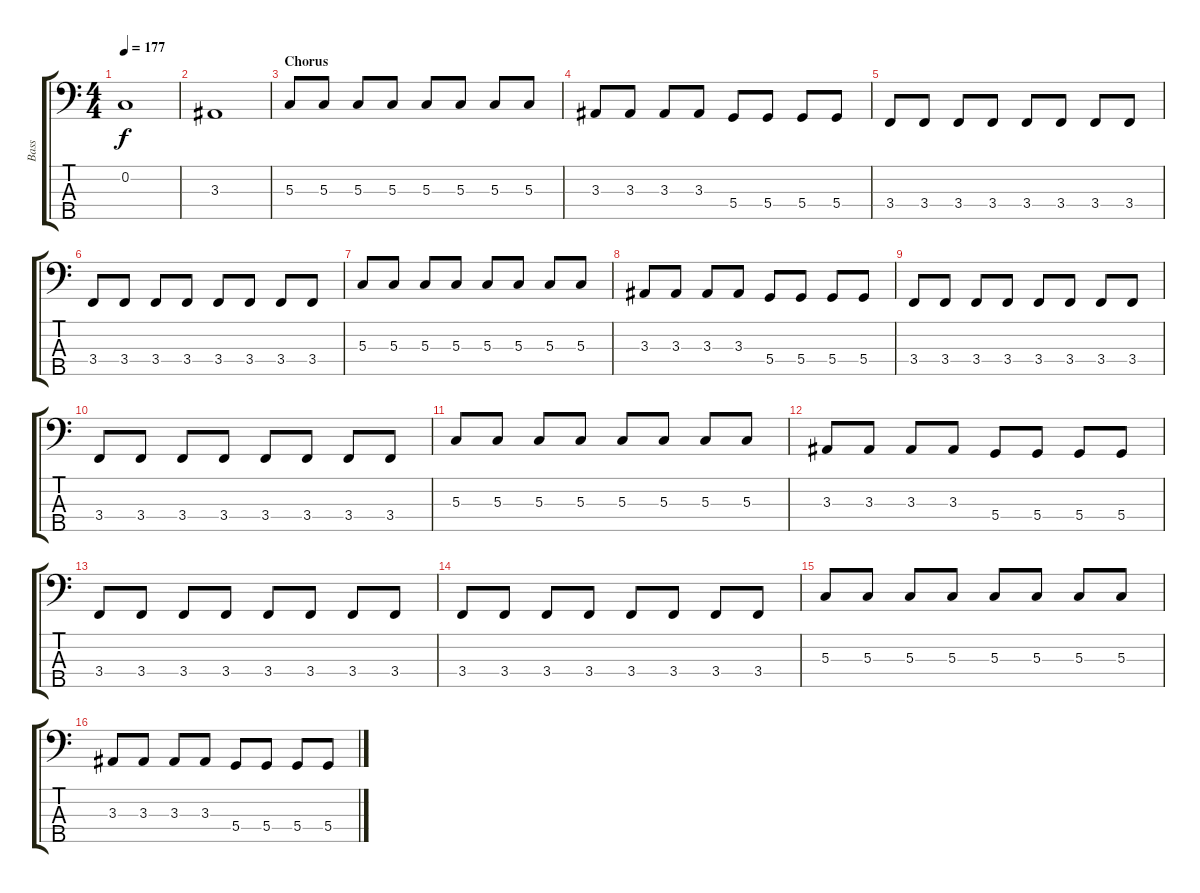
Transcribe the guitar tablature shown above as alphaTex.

\track ("Bass" "Bass") {instrument electricbasspick}
\staff {score tabs}
\tuning (F2 C2 G1 D1 A0) {hide}
\ts (4 4)
\tempo 177
\clef f4
\ks c
0.2.1{dy f} |
3.3.1 |
\section ("" "Chorus")
5.3.8 5.3.8 5.3.8 5.3.8 5.3.8 5.3.8 5.3.8 5.3.8 |
3.3.8 3.3.8 3.3.8 3.3.8 5.4.8 5.4.8 5.4.8 5.4.8 |
3.4.8 3.4.8 3.4.8 3.4.8 3.4.8 3.4.8 3.4.8 3.4.8 |
3.4.8 3.4.8 3.4.8 3.4.8 3.4.8 3.4.8 3.4.8 3.4.8 |
5.3.8 5.3.8 5.3.8 5.3.8 5.3.8 5.3.8 5.3.8 5.3.8 |
3.3.8 3.3.8 3.3.8 3.3.8 5.4.8 5.4.8 5.4.8 5.4.8 |
3.4.8 3.4.8 3.4.8 3.4.8 3.4.8 3.4.8 3.4.8 3.4.8 |
3.4.8 3.4.8 3.4.8 3.4.8 3.4.8 3.4.8 3.4.8 3.4.8 |
5.3.8 5.3.8 5.3.8 5.3.8 5.3.8 5.3.8 5.3.8 5.3.8 |
3.3.8 3.3.8 3.3.8 3.3.8 5.4.8 5.4.8 5.4.8 5.4.8 |
3.4.8 3.4.8 3.4.8 3.4.8 3.4.8 3.4.8 3.4.8 3.4.8 |
3.4.8 3.4.8 3.4.8 3.4.8 3.4.8 3.4.8 3.4.8 3.4.8 |
5.3.8 5.3.8 5.3.8 5.3.8 5.3.8 5.3.8 5.3.8 5.3.8 |
3.3.8 3.3.8 3.3.8 3.3.8 5.4.8 5.4.8 5.4.8 5.4.8
